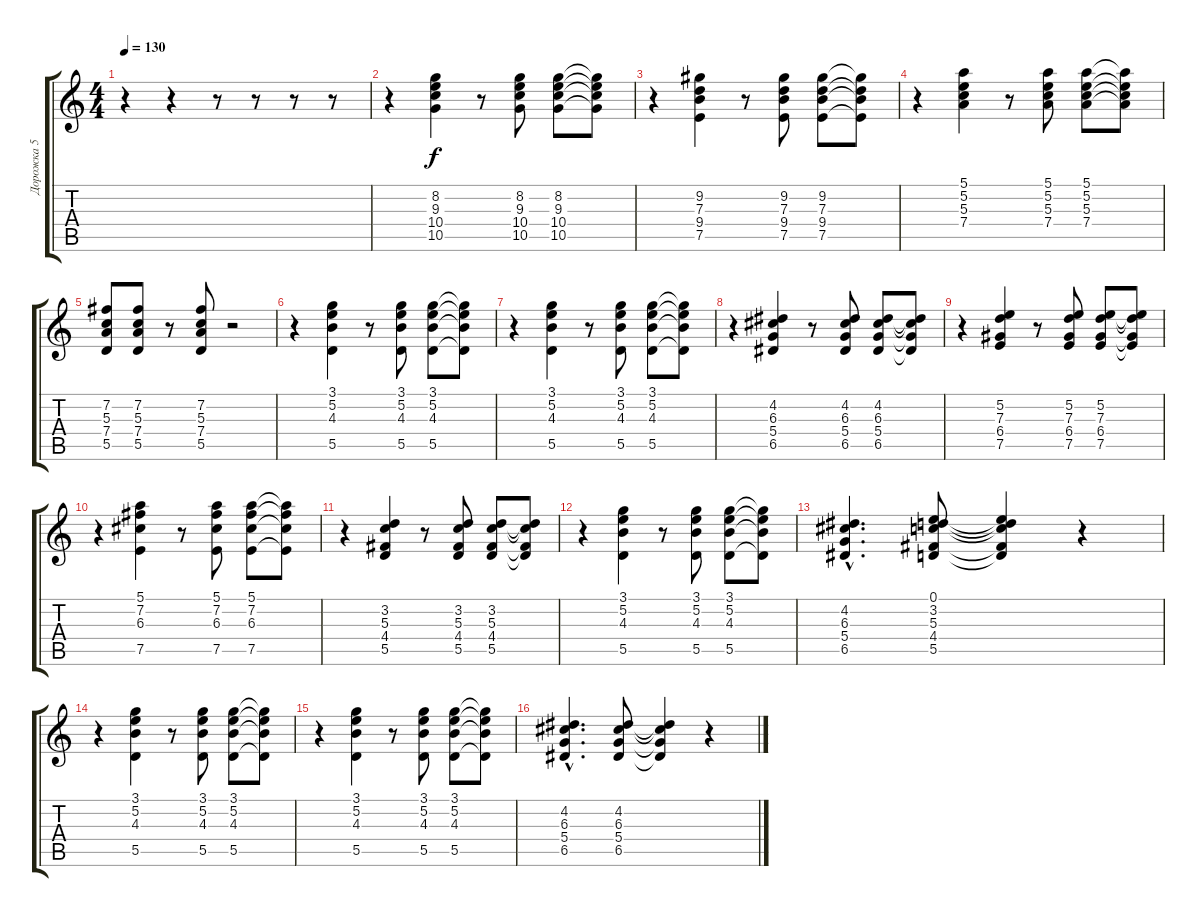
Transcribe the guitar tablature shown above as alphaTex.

\track ("Дорожка 5" "Дорожка 5") {instrument electricguitarmuted}
\staff {score tabs}
\tuning (E4 B3 G3 D3 A2 E2) {hide}
\ts (4 4)
\tempo 130
\clef g2
\ks c
r.4{dy f} r.4 r.8 r.8 r.8 r.8 |
r.4 (8.2 9.3 10.4 10.5).4 r.8 (8.2 9.3 10.4 10.5).8 (8.2 9.3 10.4 10.5).8 (8.2{t} 9.3{t} 10.4{t} 10.5{t}).8 |
r.4 (9.2 7.3 9.4 7.5).4 r.8 (9.2 7.3 9.4 7.5).8 (9.2 7.3 9.4 7.5).8 (9.2{t} 7.3{t} 9.4{t} 7.5{t}).8 |
r.4 (5.1 5.2 5.3 7.4).4 r.8 (5.1 5.2 5.3 7.4).8 (5.1 5.2 5.3 7.4).8 (5.1{t} 5.2{t} 5.3{t} 7.4{t}).8 |
(7.2 5.3 7.4 5.5).8 (7.2 5.3 7.4 5.5).8 r.8 (7.2 5.3 7.4 5.5).8 r.2 |
r.4 (3.1 5.2 4.3 5.5).4 r.8 (3.1 5.2 4.3 5.5).8 (3.1 5.2 4.3 5.5).8 (3.1{t} 5.2{t} 4.3{t} 5.5{t}).8 |
r.4 (3.1 5.2 4.3 5.5).4 r.8 (3.1 5.2 4.3 5.5).8 (3.1 5.2 4.3 5.5).8 (3.1{t} 5.2{t} 4.3{t} 5.5{t}).8 |
r.4 (4.2 6.3 5.4 6.5).4 r.8 (4.2 6.3 5.4 6.5).8 (4.2 6.3 5.4 6.5).8 (4.2{t} 6.3{t} 5.4{t} 6.5{t}).8 |
r.4 (5.2 7.3 6.4 7.5).4 r.8 (5.2 7.3 6.4 7.5).8 (5.2 7.3 6.4 7.5).8 (5.2{t} 7.3{t} 6.4{t} 7.5{t}).8 |
r.4 (5.1 7.2 6.3 7.5).4 r.8 (5.1 7.2 6.3 7.5).8 (5.1 7.2 6.3 7.5).8 (5.1{t} 7.2{t} 6.3{t} 7.5{t}).8 |
r.4 (3.2 5.3 4.4 5.5).4 r.8 (3.2 5.3 4.4 5.5).8 (3.2 5.3 4.4 5.5).8 (3.2{t} 5.3{t} 4.4{t} 5.5{t}).8 |
r.4 (3.1 5.2 4.3 5.5).4 r.8 (3.1 5.2 4.3 5.5).8 (3.1 5.2 4.3 5.5).8 (3.1{t} 5.2{t} 4.3{t} 5.5{t}).8 |
(4.2{hac} 6.3{hac} 5.4{hac} 6.5{hac}).4{d} (0.1 3.2 5.3 4.4 5.5).8 (0.1{t} 3.2{t} 5.3{t} 4.4{t} 5.5{t}).4 r.4 |
r.4 (3.1 5.2 4.3 5.5).4 r.8 (3.1 5.2 4.3 5.5).8 (3.1 5.2 4.3 5.5).8 (3.1{t} 5.2{t} 4.3{t} 5.5{t}).8 |
r.4 (3.1 5.2 4.3 5.5).4 r.8 (3.1 5.2 4.3 5.5).8 (3.1 5.2 4.3 5.5).8 (3.1{t} 5.2{t} 4.3{t} 5.5{t}).8 |
(4.2{hac} 6.3{hac} 5.4{hac} 6.5{hac}).4{d} (4.2 6.3 5.4 6.5).8 (4.2{t} 6.3{t} 5.4{t} 6.5{t}).4 r.4
